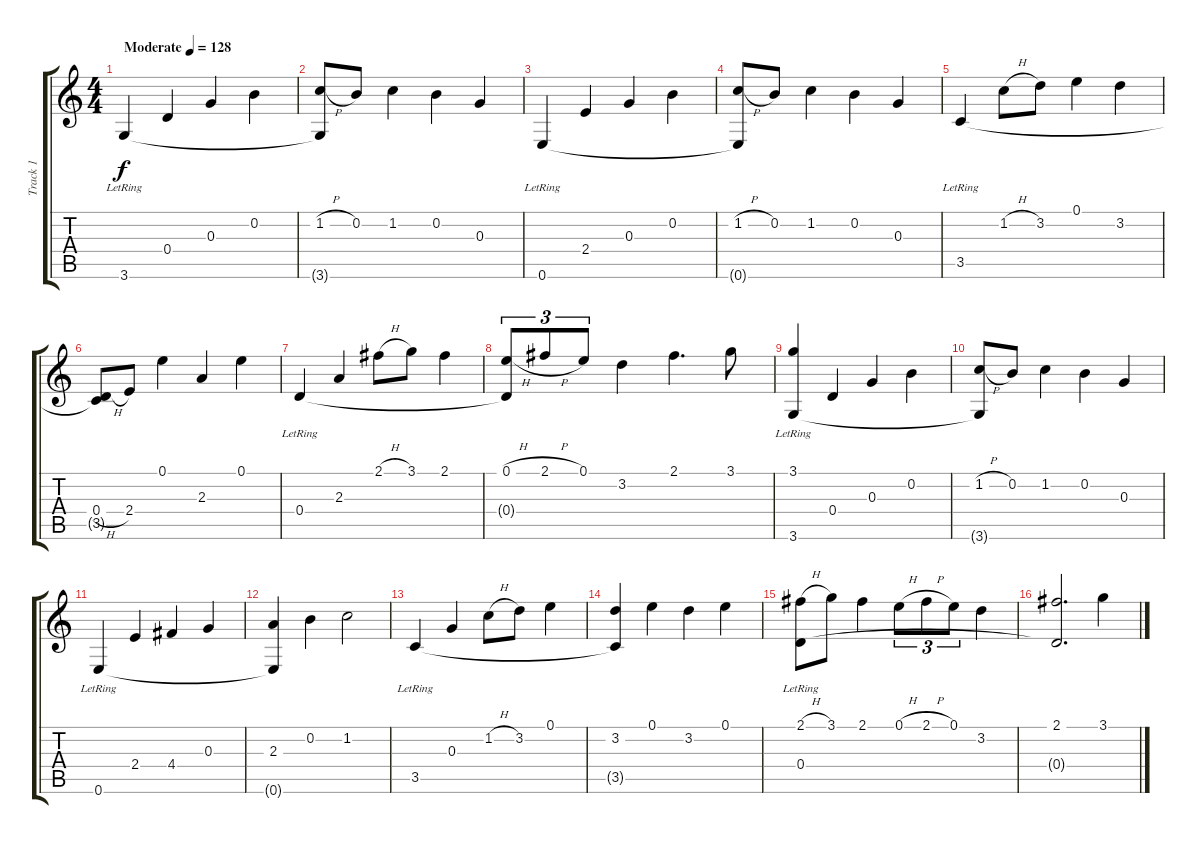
\track ("Track 1" "Track 1") {instrument acousticguitarnylon}
\staff {score tabs}
\tuning (E4 B3 G3 D3 A2 E2) {hide}
\ts (4 4)
\tempo (128 "Moderate")
\clef g2
\ks c
3.6{lr}.4{dy f instrument acousticguitarnylon} 0.4.4 0.3.4 0.2.4 |
(1.2{h} 3.6{t}).8 0.2.8 1.2.4 0.2.4 0.3.4 |
0.6{lr}.4 2.4.4 0.3.4 0.2.4 |
(1.2{h} 0.6{t}).8 0.2.8 1.2.4 0.2.4 0.3.4 |
3.5{lr}.4 1.2{h}.8 3.2.8 0.1.4 3.2.4 |
(0.4{h} 3.5{t}).8 2.4.8 0.1.4 2.3.4 0.1.4 |
0.4{lr}.4 2.3.4 2.1{h}.8 3.1.8 2.1.4 |
(0.1{h} 0.4{t}).8{tu (3 2)} 2.1{h}.8{tu (3 2)} 0.1.8{tu (3 2)} 3.2.4 2.1.4{d} 3.1.8 |
(3.1 3.6{lr}).4 0.4.4 0.3.4 0.2.4 |
(1.2{h} 3.6{t}).8 0.2.8 1.2.4 0.2.4 0.3.4 |
0.6{lr}.4 2.4.4 4.4.4 0.3.4 |
(2.3 0.6{t}).4 0.2.4 1.2.2 |
3.5{lr}.4 0.3.4 1.2{h}.8 3.2.8 0.1.4 |
(3.2 3.5{t}).4 0.1.4 3.2.4 0.1.4 |
(2.1{h} 0.4{lr}).8 3.1.8 2.1.4 0.1{h}.8{tu (3 2)} 2.1{h}.8{tu (3 2)} 0.1.8{tu (3 2)} 3.2.4 |
(2.1 0.4{t}).2{d} 3.1.4
